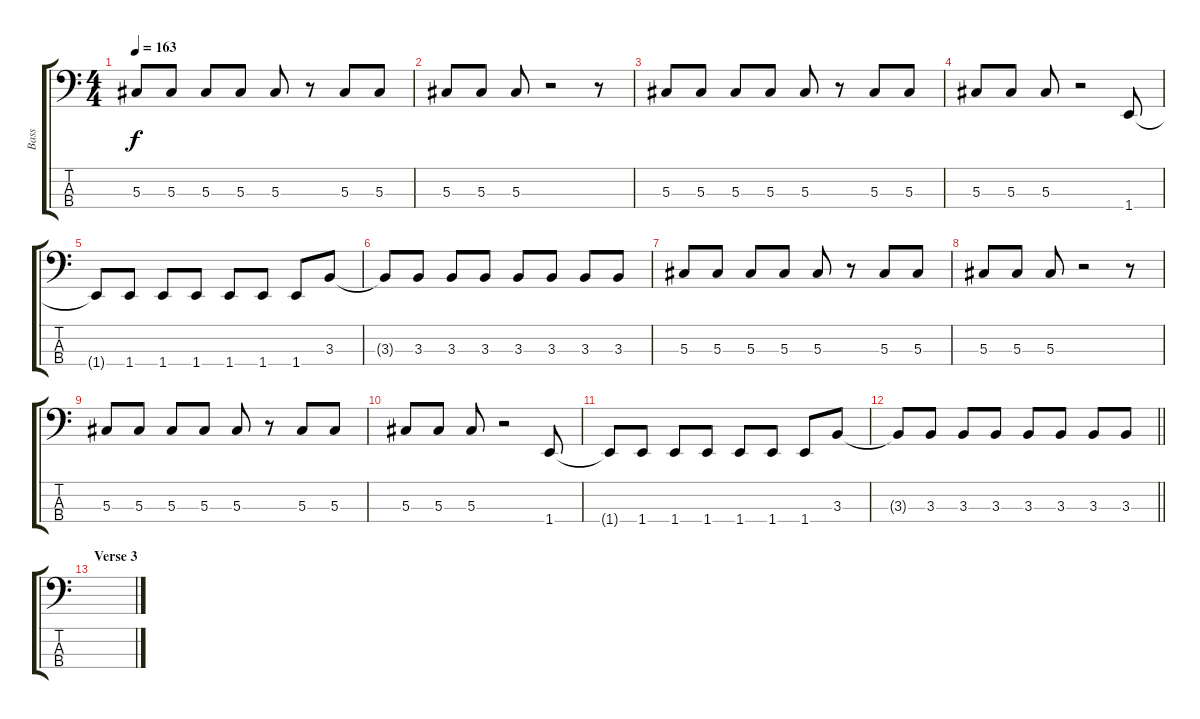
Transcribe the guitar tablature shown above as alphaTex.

\track ("Bass " "Bass ") {instrument electricbasspick}
\staff {score tabs}
\tuning (Gb2 Db2 Ab1 Eb1) {hide}
\ts (4 4)
\tempo 163
\clef f4
\ks c
5.3.8{dy f} 5.3.8 5.3.8 5.3.8 5.3.8 r.8 5.3.8 5.3.8 |
5.3.8 5.3.8 5.3.8 r.2 r.8 |
5.3.8 5.3.8 5.3.8 5.3.8 5.3.8 r.8 5.3.8 5.3.8 |
5.3.8 5.3.8 5.3.8 r.2 1.4.8 |
1.4{t}.8 1.4.8 1.4.8 1.4.8 1.4.8 1.4.8 1.4.8 3.3.8 |
3.3{t}.8 3.3.8 3.3.8 3.3.8 3.3.8 3.3.8 3.3.8 3.3.8 |
5.3.8 5.3.8 5.3.8 5.3.8 5.3.8 r.8 5.3.8 5.3.8 |
5.3.8 5.3.8 5.3.8 r.2 r.8 |
5.3.8 5.3.8 5.3.8 5.3.8 5.3.8 r.8 5.3.8 5.3.8 |
5.3.8 5.3.8 5.3.8 r.2 1.4.8 |
1.4{t}.8 1.4.8 1.4.8 1.4.8 1.4.8 1.4.8 1.4.8 3.3.8 |
\barLineRight lightlight
3.3{t}.8 3.3.8 3.3.8 3.3.8 3.3.8 3.3.8 3.3.8 3.3.8 |
\section ("" "Verse 3")
